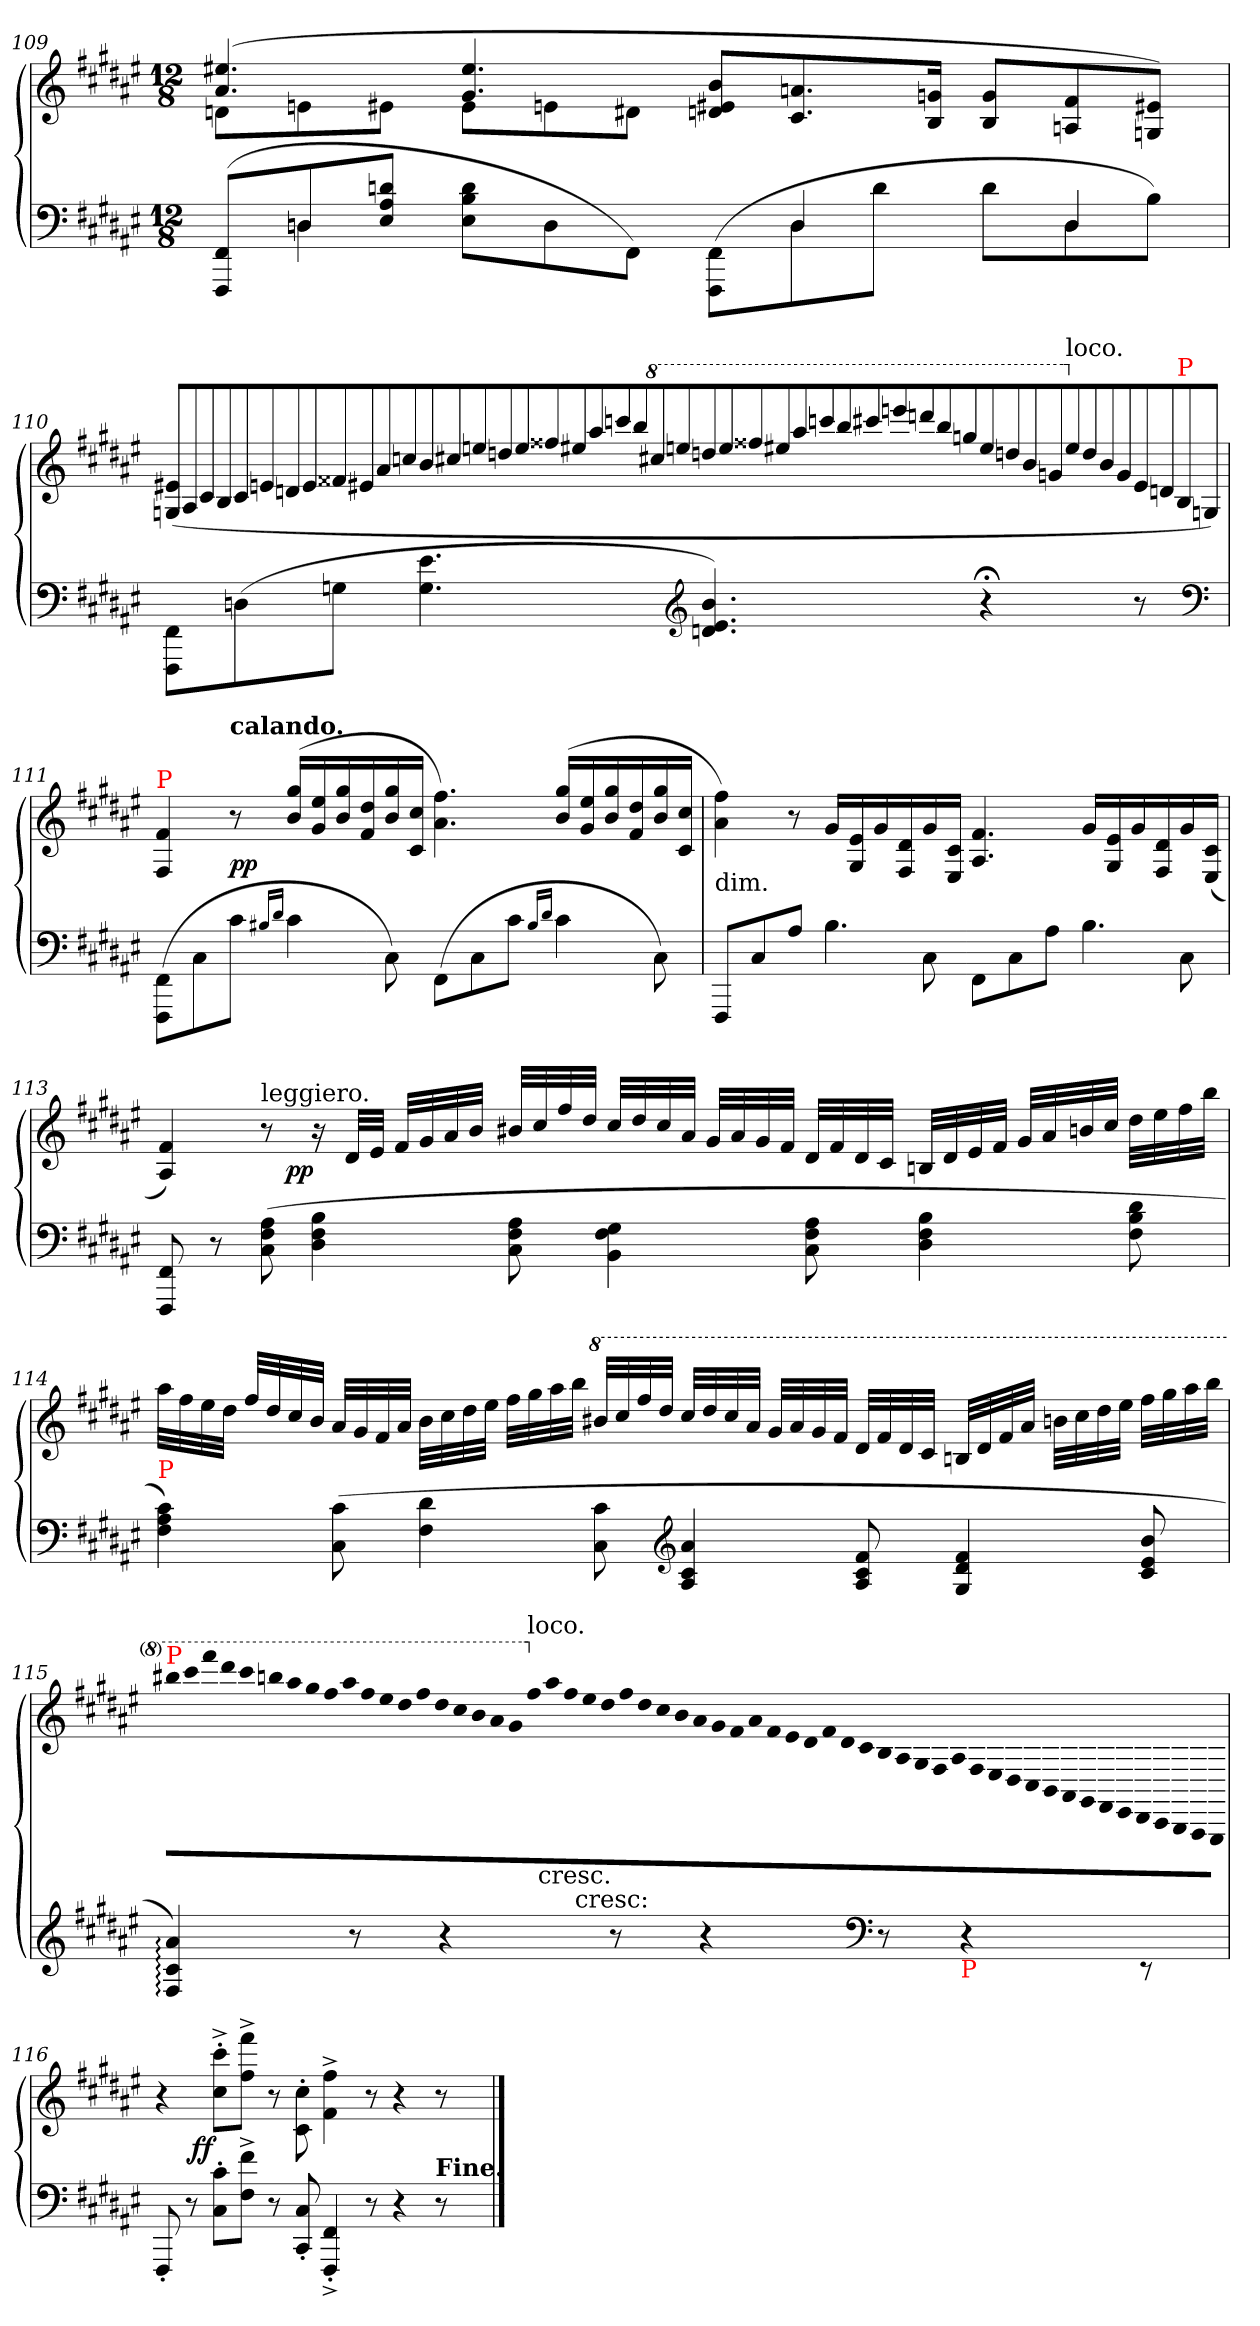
**kern	**kern	**dynam
*part1	*part1	*part1
*staff2	*staff1	*staff1/2
*clefF4	*clefG2	*
*k[f#c#g#d#a#e#]	*k[f#c#g#d#a#e#]	*
*M12/8	*M12/8	*
=109	=109	=109
*^	*^	*
(>8FF#/ 8FFF#/L	8ryy	(>4.ee#X 4.a#	8dnL	.
8Dn	4Dn\	.	8en	.
8dn 8A# 8E#J	.	.	8e#XJ	.
8d\ 8B\ 8E#\L	4.ryy	4.ee# 4.g#	8e#L	.
8D	.	.	8en	.
8FF#J)	.	.	8d#XJ	.
8ryy	(>8FF#\ 8FFF#\L	8b 8e#X 8dnL	2.ryy	.
4D/	8D	8.an 8.c#	.	.
.	8dJ	.	.	.
.	.	16gn 16BJk	.	.
8ryy	8d\L	8g 8BL	.	.
4D/	8D	8f# 8An	.	.
.	8BJ)	8e#X 8GnJ)	.	.
*	*	*v	*v	*
=110	=110	=110	=110
!	!	!LO:N:vis=8	!
*v	*v	*	*
8FF#\ 8FFF#\L	(>32e#X!/ 32Gn!/L	.
!	!LO:N:vis=8	!
.	32A#!/	.
!	!LO:N:vis=8	!
.	32c#!/	.
!	!LO:N:vis=8	!
.	32B!/	.
!	!LO:N:vis=8	!
(>8Dn	32c#!	.
!	!LO:N:vis=8	!
.	32en!	.
!	!LO:N:vis=8	!
.	32dn!	.
!	!LO:N:vis=8	!
.	32e!	.
!	!LO:N:vis=8	!
8GnJ	32f##X!	.
!	!LO:N:vis=8	!
.	32e#X!	.
!	!LO:N:vis=8	!
.	32a#!	.
!	!LO:N:vis=8	!
.	32ccn!	.
!	!LO:N:vis=8	!
4.e# 4.G	32b!	.
!	!LO:N:vis=8	!
.	32cc#X!	.
!	!LO:N:vis=8	!
.	32een!	.
!	!LO:N:vis=8	!
.	32ddn!	.
!	!LO:N:vis=8	!
.	32ee!	.
!	!LO:N:vis=8	!
.	32ff##X!	.
!	!LO:N:vis=8	!
.	32ee#X!	.
!	!LO:N:vis=8	!
.	32aa#!	.
!	!LO:N:vis=8	!
.	32cccn!	.
!	!LO:N:vis=8	!
.	32bb!	.
*	*8va	*
!	!LO:N:vis=8	!
.	32ccc#X!	.
!	!LO:N:vis=8	!
.	32eeen!	.
*clefG2	*	*
!	!LO:N:vis=8	!
4.b 4.e# 4.dn)	32dddn!	.
!	!LO:N:vis=8	!
.	32eee!	.
!	!LO:N:vis=8	!
.	32fff##X!	.
!	!LO:N:vis=8	!
.	32eee#X!	.
!	!LO:N:vis=8	!
.	32aaa#!	.
!	!LO:N:vis=8	!
.	32ccccn!	.
!	!LO:N:vis=8	!
.	32bbb!	.
!	!LO:N:vis=8	!
.	32cccc#X!	.
!	!LO:N:vis=8	!
.	32eeeen!	.
!	!LO:N:vis=8	!
.	32ddddn!	.
!	!LO:N:vis=8	!
.	32bbb!	.
!	!LO:N:vis=8	!
.	32gggn!	.
!	!LO:N:vis=8	!
4r;<	32eee#!	.
!	!LO:N:vis=8	!
.	32dddn!	.
!	!LO:N:vis=8	!
.	32bb!	.
!	!LO:N:vis=8	!
.	32ggn!	.
*	*X8va	*
!	!LO:TX:a:t=loco.	!
!	!LO:N:vis=8	!
.	32ee#!	.
!	!LO:N:vis=8	!
.	32dd!	.
!	!LO:N:vis=8	!
.	32b!	.
!	!LO:N:vis=8	!
.	32g!	.
!	!LO:N:vis=8	!
8r	32e#!	.
!	!LO:N:vis=8	!
.	32dn!	.
!	!LO:TX:a:color=red:t=P	!
!	!LO:N:vis=8	!
.	32B!/	.
!	!LO:N:vis=8	!
.	32Gn!/J)	.
*clefF4	*	*
16ryy	16ryy	.
=111	=111	=111
!	!LO:TX:a:color=red:t=P	!
!	!	!LO:DY:rj
(>8FF#\ 8FFF#\L	4f#/ 4F#/	sf sf
8C#\	.	.
!	!LO:TX:a:B:t=calando.	!
8c#J	8r	p p
16qqB#X/LL	.	.
16qqd#/JJ	.	.
4c#	(>16gg#/ 16b/LL	.
.	16ee# 16g#	.
.	16gg# 16b	.
.	16dd# 16f#	.
8C#\)	16gg# 16b	.
.	16cc# 16c#JJ	.
(>8FF#L	4.ff# 4.a#)	.
8C#	.	.
8c#J	.	.
16qqB#/LL	.	.
16qqd#/JJ	.	.
4c#	(>16gg#/ 16b/LL	.
.	16ee# 16g#	.
.	16gg# 16b	.
.	16dd# 16f#	.
8C#\)	16gg# 16b	.
.	16cc# 16c#JJ	.
=112	=112	=112
*^	*	*
!	!	!LO:TX:c:t=dim.	!
8FFF#L)	4.ryy	4ff# 4a#)	.
8C#	.	.	.
8A#J	.	8r	.
4.B\	4ryy	16g#LL	.
.	.	16e#/ 16G#/	.
.	.	16g#	.
.	.	16d#/ 16F#/	.
.	8C#	16g#	.
.	.	(>16c#/ 16E#/JJ	.
8FF#\L)	4.ryy	(>4.f#/ 4.A#/	.
8C#	.	.	.
8A#J	.	.	.
4.B\	4ryy	(>16g#LL	.
.	.	16e#/ 16G#/	.
.	.	16g#	.
.	.	16d#/ 16F#/	.
.	8C#\	16g#	.
.	.	(>16c#/ 16E#/JJ	.
*v	*v	*	*
=113	=113	=113
8FF#/ 8FFF#/	4f#/ 4A#/)	.
8r	.	.
!	!LO:TX:a:t=leggiero.	!
(>8A# 8F# 8C#	8r	.
!	!	!LO:DY:rj
4B 4F# 4D#	16r	pp
.	32d#LLL	.
.	32e#JJJ	.
.	32f#LLL	.
.	32g#	.
.	32a#	.
.	32bJJJ	.
8A# 8F# 8C#	32b#X/LLL	.
.	32cc#	.
.	32ff#	.
.	32dd#JJJ	.
4G# 4F# 4BB	32cc#/LLL	.
.	32dd#	.
.	32cc#	.
.	32a#JJJ	.
.	32g#LLL	.
.	32a#	.
.	32g#	.
.	32f#JJJ	.
8A# 8F# 8C#	32d#LLL	.
.	32f#	.
.	32d#	.
.	32c#JJJ	.
4B 4F# 4D#	32BnLLL	.
.	32d#	.
.	32e#	.
.	32f#JJJ	.
.	32g#LLL	.
.	32a#	.
.	32b	.
.	32cc#JJJ	.
8d# 8B 8F#	32dd#LLL	.
.	32ee#	.
.	32ff#	.
.	32bbJJJ	.
=114	=114	=114
!LO:TX:a:color=red:t=P	!	!
4c# 4A# 4F#)	32aa#\LLL	.
.	32ff#	.
.	32ee#	.
.	32dd#JJJ	.
.	32ff#/LLL	.
.	32dd#	.
.	32cc#	.
.	32bJJJ	.
(>8c# 8C#	32a#LLL	.
.	32g#	.
.	32f#	.
.	32a#JJJ	.
4d# 4F#	32bLLL	.
.	32cc#	.
.	32dd#	.
.	32ee#JJJ	.
.	32ff#LLL	.
.	32gg#	.
.	32aa#	.
.	32bbJJJ	.
*	*8va	*
8c# 8C#	32bb#X/LLL	.
.	32ccc#	.
.	32fff#	.
.	32ddd#JJJ	.
*clefG2	*	*
4a# 4c# 4A#	32ccc#/LLL	.
.	32ddd#	.
.	32ccc#	.
.	32aa#JJJ	.
.	32gg#/LLL	.
.	32aa#	.
.	32gg#	.
.	32ff#JJJ	.
8f# 8c# 8A#	32dd#/LLL	.
.	32ff#	.
.	32dd#	.
.	32cc#JJJ	.
4f# 4d# 4G#	32bn/LLL	.
.	32dd#	.
.	32ff#	.
.	32aa#JJJ	.
.	32bbLLL	.
.	32ccc#	.
.	32ddd#	.
.	32eee#JJJ	.
8b 8e# 8c#	32fff#LLL	.
.	32ggg#	.
.	32aaa#	.
.	32bbbJJJ	.
=115	=115	=115
*	*Xtuplet	*
!	!LO:TX:a:color=red:t=P	!
!	!LO:N:vis=8	!
4a#: 4c#: 4F#:)	38bbb#X!L	.
!	!LO:N:vis=8	!
.	38cccc#!\	.
!	!LO:N:vis=8	!
.	38ffff#!\	.
!	!LO:N:vis=8	!
.	38dddd#!\	.
!	!LO:N:vis=8	!
.	38cccc#!\	.
!	!LO:N:vis=8	!
.	38bbbn!\	.
!	!LO:N:vis=8	!
.	38aaa#!\	.
!	!LO:N:vis=8	!
.	38ggg#!\	.
!	!LO:N:vis=8	!
.	38fff#!\	.
!	!LO:N:vis=8	!
.	38aaa#!\	.
8r	.	.
!	!LO:N:vis=8	!
.	38fff#!\	.
!	!LO:N:vis=8	!
.	38eee#!\	.
!	!LO:N:vis=8	!
.	38ddd#!\	.
!	!LO:N:vis=8	!
.	38fff#!\	.
!	!LO:N:vis=8	!
.	38ddd#!\	.
4r	.	.
!	!LO:N:vis=8	!
.	38ccc#!\	.
!	!LO:N:vis=8	!
.	38bb!\	.
!	!LO:N:vis=8	!
.	38aa#!\	.
!	!LO:N:vis=8	!
.	38gg#!\	.
*	*X8va	*
!	!LO:TX:a:t=loco.	!
!	!LO:N:vis=8	!
.	38ff#!\	.
!	!LO:TX:c:t=cresc.	!
!	!LO:N:vis=8	!
.	38aa#!\	.
!	!LO:N:vis=8	!
.	38ff#!\	.
!	!LO:TX:c:t=cresc&colon;	!
!	!LO:N:vis=8	!
.	38ee#!\	.
!	!LO:N:vis=8	!
.	38dd#!\	.
8r	.	.
!	!LO:N:vis=8	!
.	38ff#!\	.
!	!LO:N:vis=8	!
.	38dd#!\	.
!	!LO:N:vis=8	!
.	38cc#!\	.
!	!LO:N:vis=8	!
.	38b!\	.
!	!LO:N:vis=8	!
.	38a#!\	.
4r	.	.
!	!LO:N:vis=8	!
.	38g#!\	.
!	!LO:N:vis=8	!
.	38f#!\	.
!	!LO:N:vis=8	!
.	38a#!\	.
!	!LO:N:vis=8	!
.	38f#!\	.
!	!LO:N:vis=8	!
.	38e#!\	.
!	!LO:N:vis=8	!
.	38d#!\	.
!	!LO:N:vis=8	!
.	38f#!\	.
!	!LO:N:vis=8	!
.	38d#!\	.
!	!LO:N:vis=8	!
.	38c#!\	.
*clefF4	*	*
!	!LO:N:vis=8	!
8r	38B!/	.
!	!LO:N:vis=8	!
.	38A#!/	.
!	!LO:N:vis=8	!
.	38G#!/	.
!	!LO:N:vis=8	!
.	38F#!/	.
!	!LO:N:vis=8	!
.	38A#!/	.
!LO:TX:b:color=red:t=P	!	!
4r	.	.
!	!LO:N:vis=8	!
.	38F#!/	.
!	!LO:N:vis=8	!
.	38E#!/	.
!	!LO:N:vis=8	!
.	38D#!/	.
!	!LO:N:vis=8	!
.	38C#!/	.
!	!LO:N:vis=8	!
.	38BB!/	.
!	!LO:N:vis=8	!
.	38AA#!/	.
!	!LO:N:vis=8	!
.	38GG#!/	.
!	!LO:N:vis=8	!
.	38FF#!/	.
!	!LO:N:vis=8	!
.	38EE#!/	.
!	!LO:N:vis=8	!
.	38DD#!/	.
8rEE	.	.
!	!LO:N:vis=8	!
.	38CC#!/	.
!	!LO:N:vis=8	!
.	38BBB!/	.
!	!LO:N:vis=8	!
.	38AAA#!/	.
!	!LO:N:vis=8	!
.	(>38GGG#!/J	.
=116	=116	=116
8FFF#'<	4r	.
8r	.	.
!	!	!LO:DY:rj
8c#'> 8C#'>L	8ccc#'>^< 8cc#'>^<L	ff
8f#^> 8F#^>J	8fff#^> 8ff#^>J	.
8r	8r	.
8C#'< 8CC#'<	8cc#'>\ 8c#'>\	.
4FF#'<^> 4FFF#'<^>	4ff#^> 4f#^>	.
8r	8r	.
4r	4r	.
!LO:TX:a:B:t=Fine.	!	!
8r	8r	.
==	==	==
*-	*-	*-
